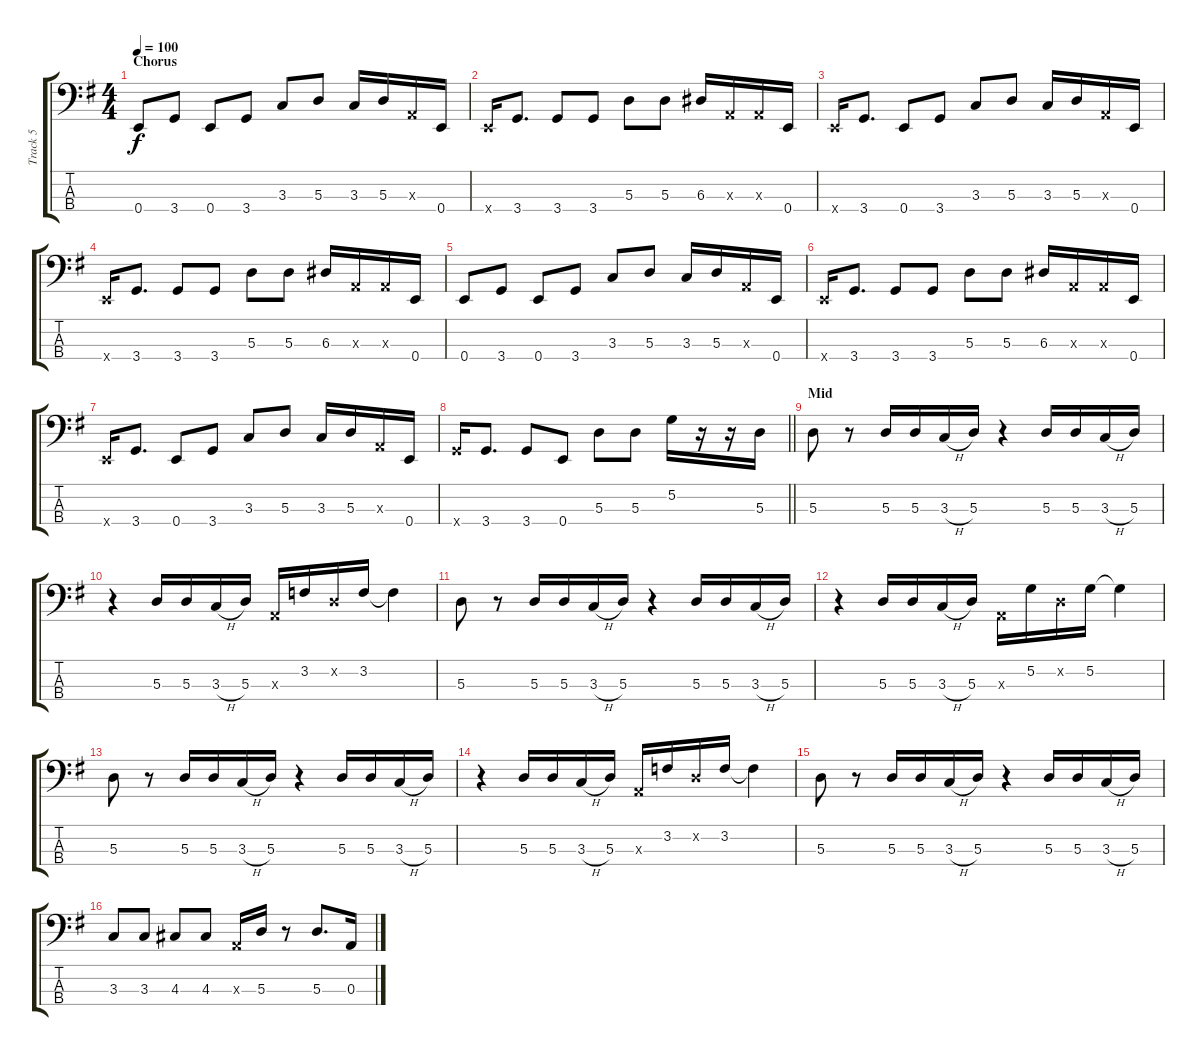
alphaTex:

\track ("Track 5" "Track 5") {instrument electricbassfinger}
\staff {score tabs}
\tuning (G2 D2 A1 E1) {hide}
\ts (4 4)
\section ("" "Chorus")
\tempo 100
\clef f4
\ks g
0.4.8{dy f} 3.4.8 0.4.8 3.4.8 3.3.8 5.3.8 3.3.16 5.3.16 0.3{x}.16 0.4.16 |
0.4{x}.16 3.4.8{d} 3.4.8 3.4.8 5.3.8 5.3.8 6.3.16 0.3{x}.16 0.3{x}.16 0.4.16 |
0.4{x}.16 3.4.8{d} 0.4.8 3.4.8 3.3.8 5.3.8 3.3.16 5.3.16 0.3{x}.16 0.4.16 |
0.4{x}.16 3.4.8{d} 3.4.8 3.4.8 5.3.8 5.3.8 6.3.16 0.3{x}.16 0.3{x}.16 0.4.16 |
0.4.8 3.4.8 0.4.8 3.4.8 3.3.8 5.3.8 3.3.16 5.3.16 0.3{x}.16 0.4.16 |
0.4{x}.16 3.4.8{d} 3.4.8 3.4.8 5.3.8 5.3.8 6.3.16 0.3{x}.16 0.3{x}.16 0.4.16 |
0.4{x}.16 3.4.8{d} 0.4.8 3.4.8 3.3.8 5.3.8 3.3.16 5.3.16 0.3{x}.16 0.4.16 |
\barLineRight lightlight
3.4{x}.16 3.4.8{d} 3.4.8 0.4.8 5.3.8 5.3.8 5.2.16 r.16 r.16 5.3.16 |
\section ("" "Mid")
5.3.8 r.8 5.3.16 5.3.16 3.3{h}.16 5.3.16 r.4 5.3.16 5.3.16 3.3{h}.16 5.3.16 |
r.4 5.3.16 5.3.16 3.3{h}.16 5.3.16 0.3{x}.16 3.2.16 0.2{x}.16 3.2.16 3.2{t}.4 |
5.3.8 r.8 5.3.16 5.3.16 3.3{h}.16 5.3.16 r.4 5.3.16 5.3.16 3.3{h}.16 5.3.16 |
r.4 5.3.16 5.3.16 3.3{h}.16 5.3.16 0.3{x}.16 5.2.16 0.2{x}.16 5.2.16 5.2{t}.4 |
5.3.8 r.8 5.3.16 5.3.16 3.3{h}.16 5.3.16 r.4 5.3.16 5.3.16 3.3{h}.16 5.3.16 |
r.4 5.3.16 5.3.16 3.3{h}.16 5.3.16 0.3{x}.16 3.2.16 0.2{x}.16 3.2.16 3.2{t}.4 |
5.3.8 r.8 5.3.16 5.3.16 3.3{h}.16 5.3.16 r.4 5.3.16 5.3.16 3.3{h}.16 5.3.16 |
3.3.8 3.3.8 4.3.8 4.3.8 0.3{x}.16 5.3.16 r.8 5.3.8{d} 0.3.16
